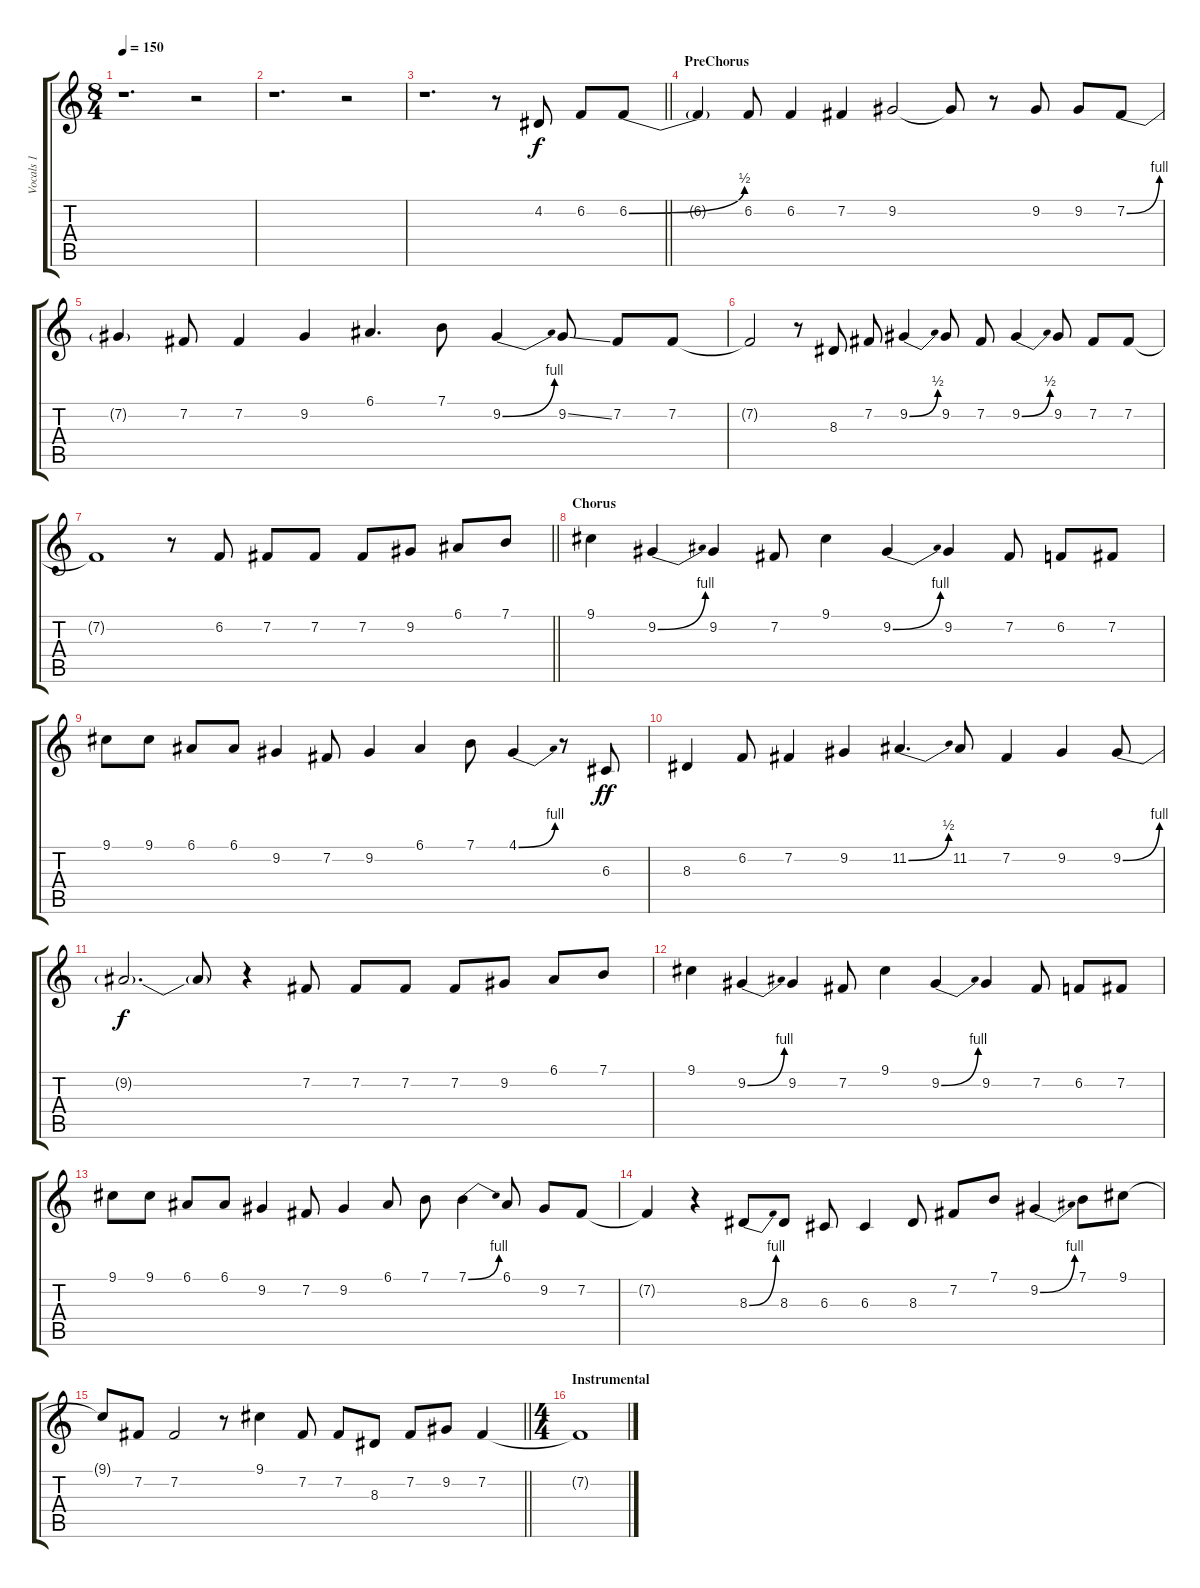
\track ("Vocals 1" "Vocals 1") {instrument lead1square}
\staff {score tabs}
\tuning (E4 B3 G3 D3 A2 E2) {hide}
\ts (8 4)
\tempo 150
\clef g2
\ks c
r.1{d dy f} r.2 |
r.1{d} r.2 |
\barLineRight lightlight
r.1{d} r.8 4.2.8{volume 16} 6.2.8 6.2{be (bend 0 0 60 2)}.8 |
\section ("" "PreChorus")
6.2{t}.4 6.2.8 6.2.4 7.2.4 9.2.2 9.2{t}.8 r.8 9.2.8 9.2.8 7.2{be (bend 0 0 60 4)}.8 |
7.2{t}.4 7.2.8 7.2.4 9.2.4 6.1.4{d} 7.1.8 9.2{be (bend 0 0 60 4)}.4 9.2{ss}.8 7.2.8 7.2.8 |
7.2{t}.2 r.8 8.3.8 7.2.8 9.2{be (bend 0 0 60 2)}.4 9.2.8 7.2.8 9.2{be (bend 0 0 60 2)}.4 9.2.8 7.2.8 7.2.8 |
\barLineRight lightlight
7.2{t}.1 r.8 6.2.8 7.2.8 7.2.8 7.2.8 9.2.8 6.1.8 7.1.8 |
\section ("" "Chorus")
9.1.4 9.2{be (bend 0 0 60 4)}.4 9.2.4 7.2.8 9.1.4 9.2{be (bend 0 0 60 4)}.4 9.2.4 7.2.8 6.2.8 7.2.8 |
9.1.8 9.1.8 6.1.8 6.1.8 9.2.4 7.2.8 9.2.4 6.1.4 7.1.8 4.1{be (bend 0 0 60 4)}.4 r.8 6.3.8{dy ff} |
8.3.4 6.2.8 7.2.4 9.2.4 11.2{be (bend 0 0 60 2)}.4{d} 11.2.8 7.2.4 9.2.4 9.2{be (bend 0 0 60 4)}.8 |
9.2{t}.2{d dy f} 9.2{t}.8 r.4 7.2.8 7.2.8 7.2.8 7.2.8 9.2.8 6.1.8 7.1.8 |
9.1.4 9.2{be (bend 0 0 60 4)}.4 9.2.4 7.2.8 9.1.4 9.2{be (bend 0 0 60 4)}.4 9.2.4 7.2.8 6.2.8 7.2.8 |
9.1.8 9.1.8 6.1.8 6.1.8 9.2.4 7.2.8 9.2.4 6.1.8 7.1.8 7.1{be (bend 0 0 60 4)}.4 6.1.8 9.2.8 7.2.8 |
7.2{t}.4 r.4 8.3{be (bend 0 0 60 4)}.8 8.3.8 6.3.8 6.3.4 8.3.8 7.2.8 7.1.8 9.2{be (bend 0 0 60 4)}.4 7.1.8 9.1.8 |
\barLineRight lightlight
9.1{t}.8 7.2.8 7.2.2 r.8 9.1.4 7.2.8 7.2.8 8.3.8 7.2.8 9.2.8 7.2.4 |
\ts (4 4)
\section ("" "Instrumental")
7.2{t}.1
